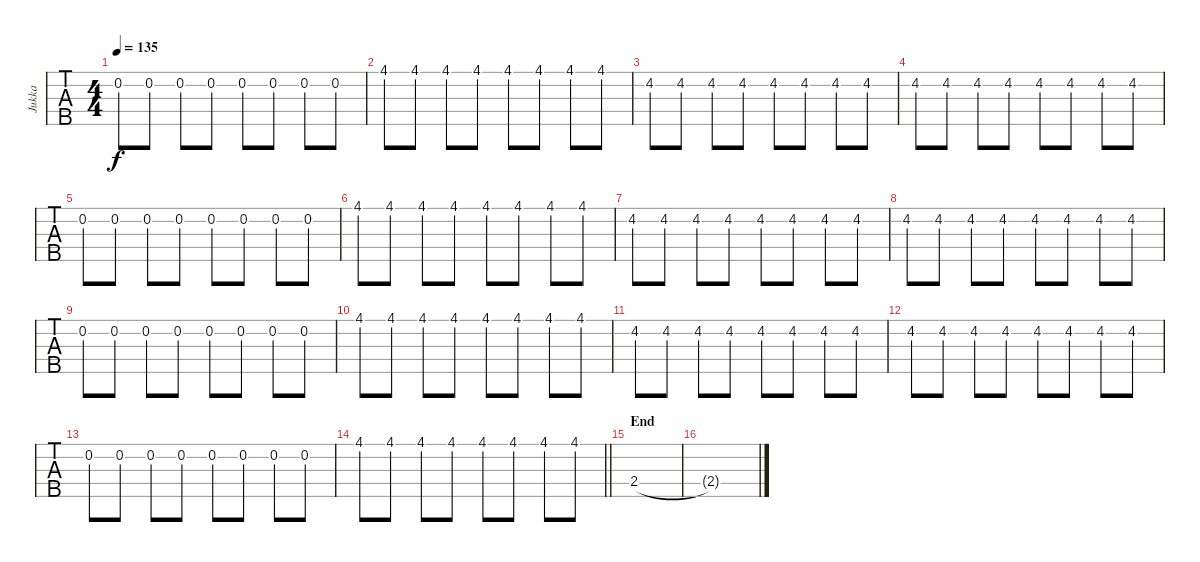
\track ("Jukka" "Jukka") {instrument electricbassfinger}
\staff {tabs}
\tuning (Eb2 Bb1 F1 C1 G0) {hide}
\ts (4 4)
\tempo 135
\clef f4
\ks c
0.2.8{dy f} 0.2.8 0.2.8 0.2.8 0.2.8 0.2.8 0.2.8 0.2.8 |
4.1.8 4.1.8 4.1.8 4.1.8 4.1.8 4.1.8 4.1.8 4.1.8 |
4.2.8 4.2.8 4.2.8 4.2.8 4.2.8 4.2.8 4.2.8 4.2.8 |
4.2.8 4.2.8 4.2.8 4.2.8 4.2.8 4.2.8 4.2.8 4.2.8 |
0.2.8 0.2.8 0.2.8 0.2.8 0.2.8 0.2.8 0.2.8 0.2.8 |
4.1.8 4.1.8 4.1.8 4.1.8 4.1.8 4.1.8 4.1.8 4.1.8 |
4.2.8 4.2.8 4.2.8 4.2.8 4.2.8 4.2.8 4.2.8 4.2.8 |
4.2.8 4.2.8 4.2.8 4.2.8 4.2.8 4.2.8 4.2.8 4.2.8 |
0.2.8 0.2.8 0.2.8 0.2.8 0.2.8 0.2.8 0.2.8 0.2.8 |
4.1.8 4.1.8 4.1.8 4.1.8 4.1.8 4.1.8 4.1.8 4.1.8 |
4.2.8 4.2.8 4.2.8 4.2.8 4.2.8 4.2.8 4.2.8 4.2.8 |
4.2.8 4.2.8 4.2.8 4.2.8 4.2.8 4.2.8 4.2.8 4.2.8 |
0.2.8 0.2.8 0.2.8 0.2.8 0.2.8 0.2.8 0.2.8 0.2.8 |
\barLineRight lightlight
4.1.8 4.1.8 4.1.8 4.1.8 4.1.8 4.1.8 4.1.8 4.1.8 |
\section ("" "End")
2.4.1 |
2.4{t}.1
